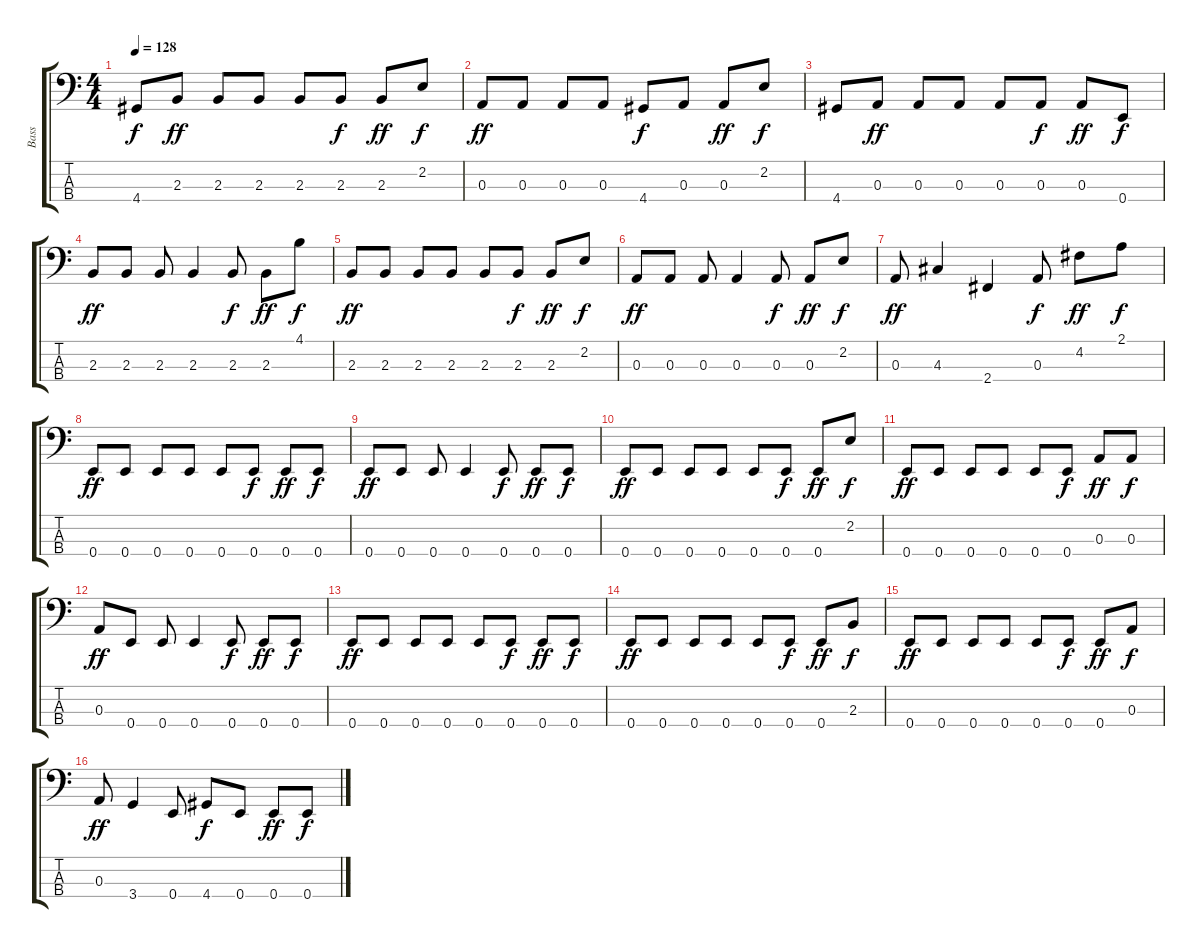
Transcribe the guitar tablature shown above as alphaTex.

\track ("Bass" "Bass") {instrument electricbasspick}
\staff {score tabs}
\tuning (G2 D2 A1 E1) {hide}
\ts (4 4)
\tempo 128
\clef f4
\ks c
4.4.8{dy f} 2.3.8{dy ff} 2.3.8 2.3.8 2.3.8 2.3.8{dy f} 2.3.8{dy ff} 2.2.8{dy f} |
0.3.8{dy ff} 0.3.8 0.3.8 0.3.8 4.4.8{dy f} 0.3.8 0.3.8{dy ff} 2.2.8{dy f} |
4.4.8 0.3.8{dy ff} 0.3.8 0.3.8 0.3.8 0.3.8{dy f} 0.3.8{dy ff} 0.4.8{dy f} |
2.3.8{dy ff} 2.3.8 2.3.8 2.3.4 2.3.8{dy f} 2.3.8{dy ff} 4.1.8{dy f} |
2.3.8{dy ff} 2.3.8 2.3.8 2.3.8 2.3.8 2.3.8{dy f} 2.3.8{dy ff} 2.2.8{dy f} |
0.3.8{dy ff} 0.3.8 0.3.8 0.3.4 0.3.8{dy f} 0.3.8{dy ff} 2.2.8{dy f} |
0.3.8{dy ff} 4.3.4 2.4.4 0.3.8{dy f} 4.2.8{dy ff} 2.1.8{dy f} |
0.4.8{dy ff} 0.4.8 0.4.8 0.4.8 0.4.8 0.4.8{dy f} 0.4.8{dy ff} 0.4.8{dy f} |
0.4.8{dy ff} 0.4.8 0.4.8 0.4.4 0.4.8{dy f} 0.4.8{dy ff} 0.4.8{dy f} |
0.4.8{dy ff} 0.4.8 0.4.8 0.4.8 0.4.8 0.4.8{dy f} 0.4.8{dy ff} 2.2.8{dy f} |
0.4.8{dy ff} 0.4.8 0.4.8 0.4.8 0.4.8 0.4.8{dy f} 0.3.8{dy ff} 0.3.8{dy f} |
0.3.8{dy ff} 0.4.8 0.4.8 0.4.4 0.4.8{dy f} 0.4.8{dy ff} 0.4.8{dy f} |
0.4.8{dy ff} 0.4.8 0.4.8 0.4.8 0.4.8 0.4.8{dy f} 0.4.8{dy ff} 0.4.8{dy f} |
0.4.8{dy ff} 0.4.8 0.4.8 0.4.8 0.4.8 0.4.8{dy f} 0.4.8{dy ff} 2.3.8{dy f} |
0.4.8{dy ff} 0.4.8 0.4.8 0.4.8 0.4.8 0.4.8{dy f} 0.4.8{dy ff} 0.3.8{dy f} |
0.3.8{dy ff} 3.4.4 0.4.8 4.4.8{dy f} 0.4.8 0.4.8{dy ff} 0.4.8{dy f}
